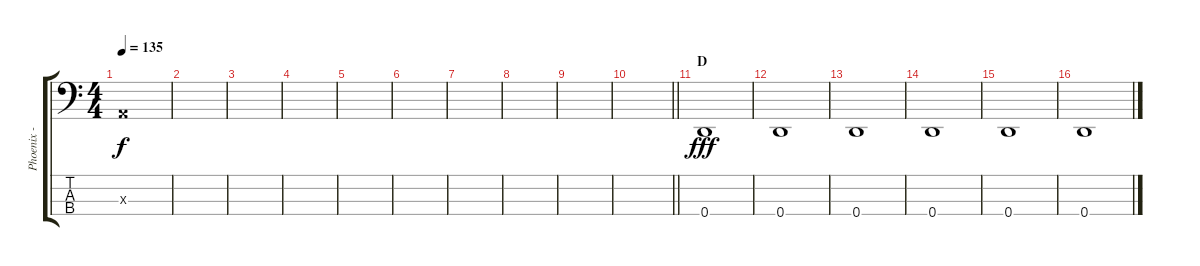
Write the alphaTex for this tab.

\track ("Phoenix - Bass" "Phoenix - ") {instrument electricbasspick}
\staff {score tabs}
\tuning (G2 D2 A1 D1) {hide}
\ts (4 4)
\tempo 135
\clef f4
\ks c
0.3{x}.1{dy f} |
|
|
|
|
|
|
|
|
\barLineRight lightlight
|
\section ("" "D")
0.4.1{dy fff instrument electricbassfinger} |
0.4.1 |
0.4.1 |
0.4.1 |
0.4.1 |
0.4.1
